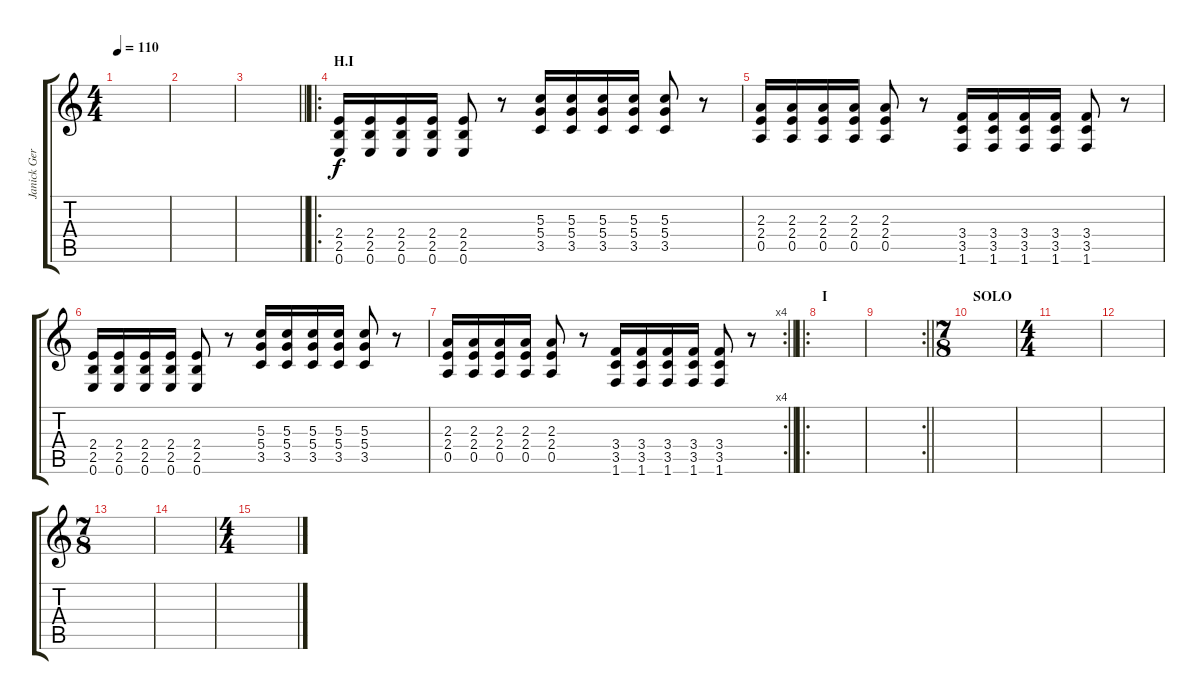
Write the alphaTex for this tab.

\track ("Janick Gers (Clean)" "Janick Ger") {instrument electricguitarclean}
\staff {score tabs}
\tuning (E4 B3 G3 D3 A2 E2) {hide}
\ts (4 4)
\tempo 110
\clef g2
\ks c
|
|
\barLineRight lightlight
|
\ro
\section ("" "H.I")
(2.4 2.5 0.6).16 (2.4 2.5 0.6).16 (2.4 2.5 0.6).16 (2.4 2.5 0.6).16 (2.4 2.5 0.6).8 r.8 (5.3 5.4 3.5).16 (5.3 5.4 3.5).16 (5.3 5.4 3.5).16 (5.3 5.4 3.5).16 (5.3 5.4 3.5).8 r.8 |
(2.3 2.4 0.5).16 (2.3 2.4 0.5).16 (2.3 2.4 0.5).16 (2.3 2.4 0.5).16 (2.3 2.4 0.5).8 r.8 (3.4 3.5 1.6).16 (3.4 3.5 1.6).16 (3.4 3.5 1.6).16 (3.4 3.5 1.6).16 (3.4 3.5 1.6).8 r.8 |
(2.4 2.5 0.6).16 (2.4 2.5 0.6).16 (2.4 2.5 0.6).16 (2.4 2.5 0.6).16 (2.4 2.5 0.6).8 r.8 (5.3 5.4 3.5).16 (5.3 5.4 3.5).16 (5.3 5.4 3.5).16 (5.3 5.4 3.5).16 (5.3 5.4 3.5).8 r.8 |
\rc 4
\barLineRight lightlight
(2.3 2.4 0.5).16 (2.3 2.4 0.5).16 (2.3 2.4 0.5).16 (2.3 2.4 0.5).16 (2.3 2.4 0.5).8 r.8 (3.4 3.5 1.6).16 (3.4 3.5 1.6).16 (3.4 3.5 1.6).16 (3.4 3.5 1.6).16 (3.4 3.5 1.6).8 r.8 |
\ro
\section ("" "I")
|
\rc 2
\barLineRight lightlight
|
\ts (7 8)
\section ("" "SOLO")
|
\ts (4 4)
|
|
\ts (7 8)
|
|
\ts (4 4)
